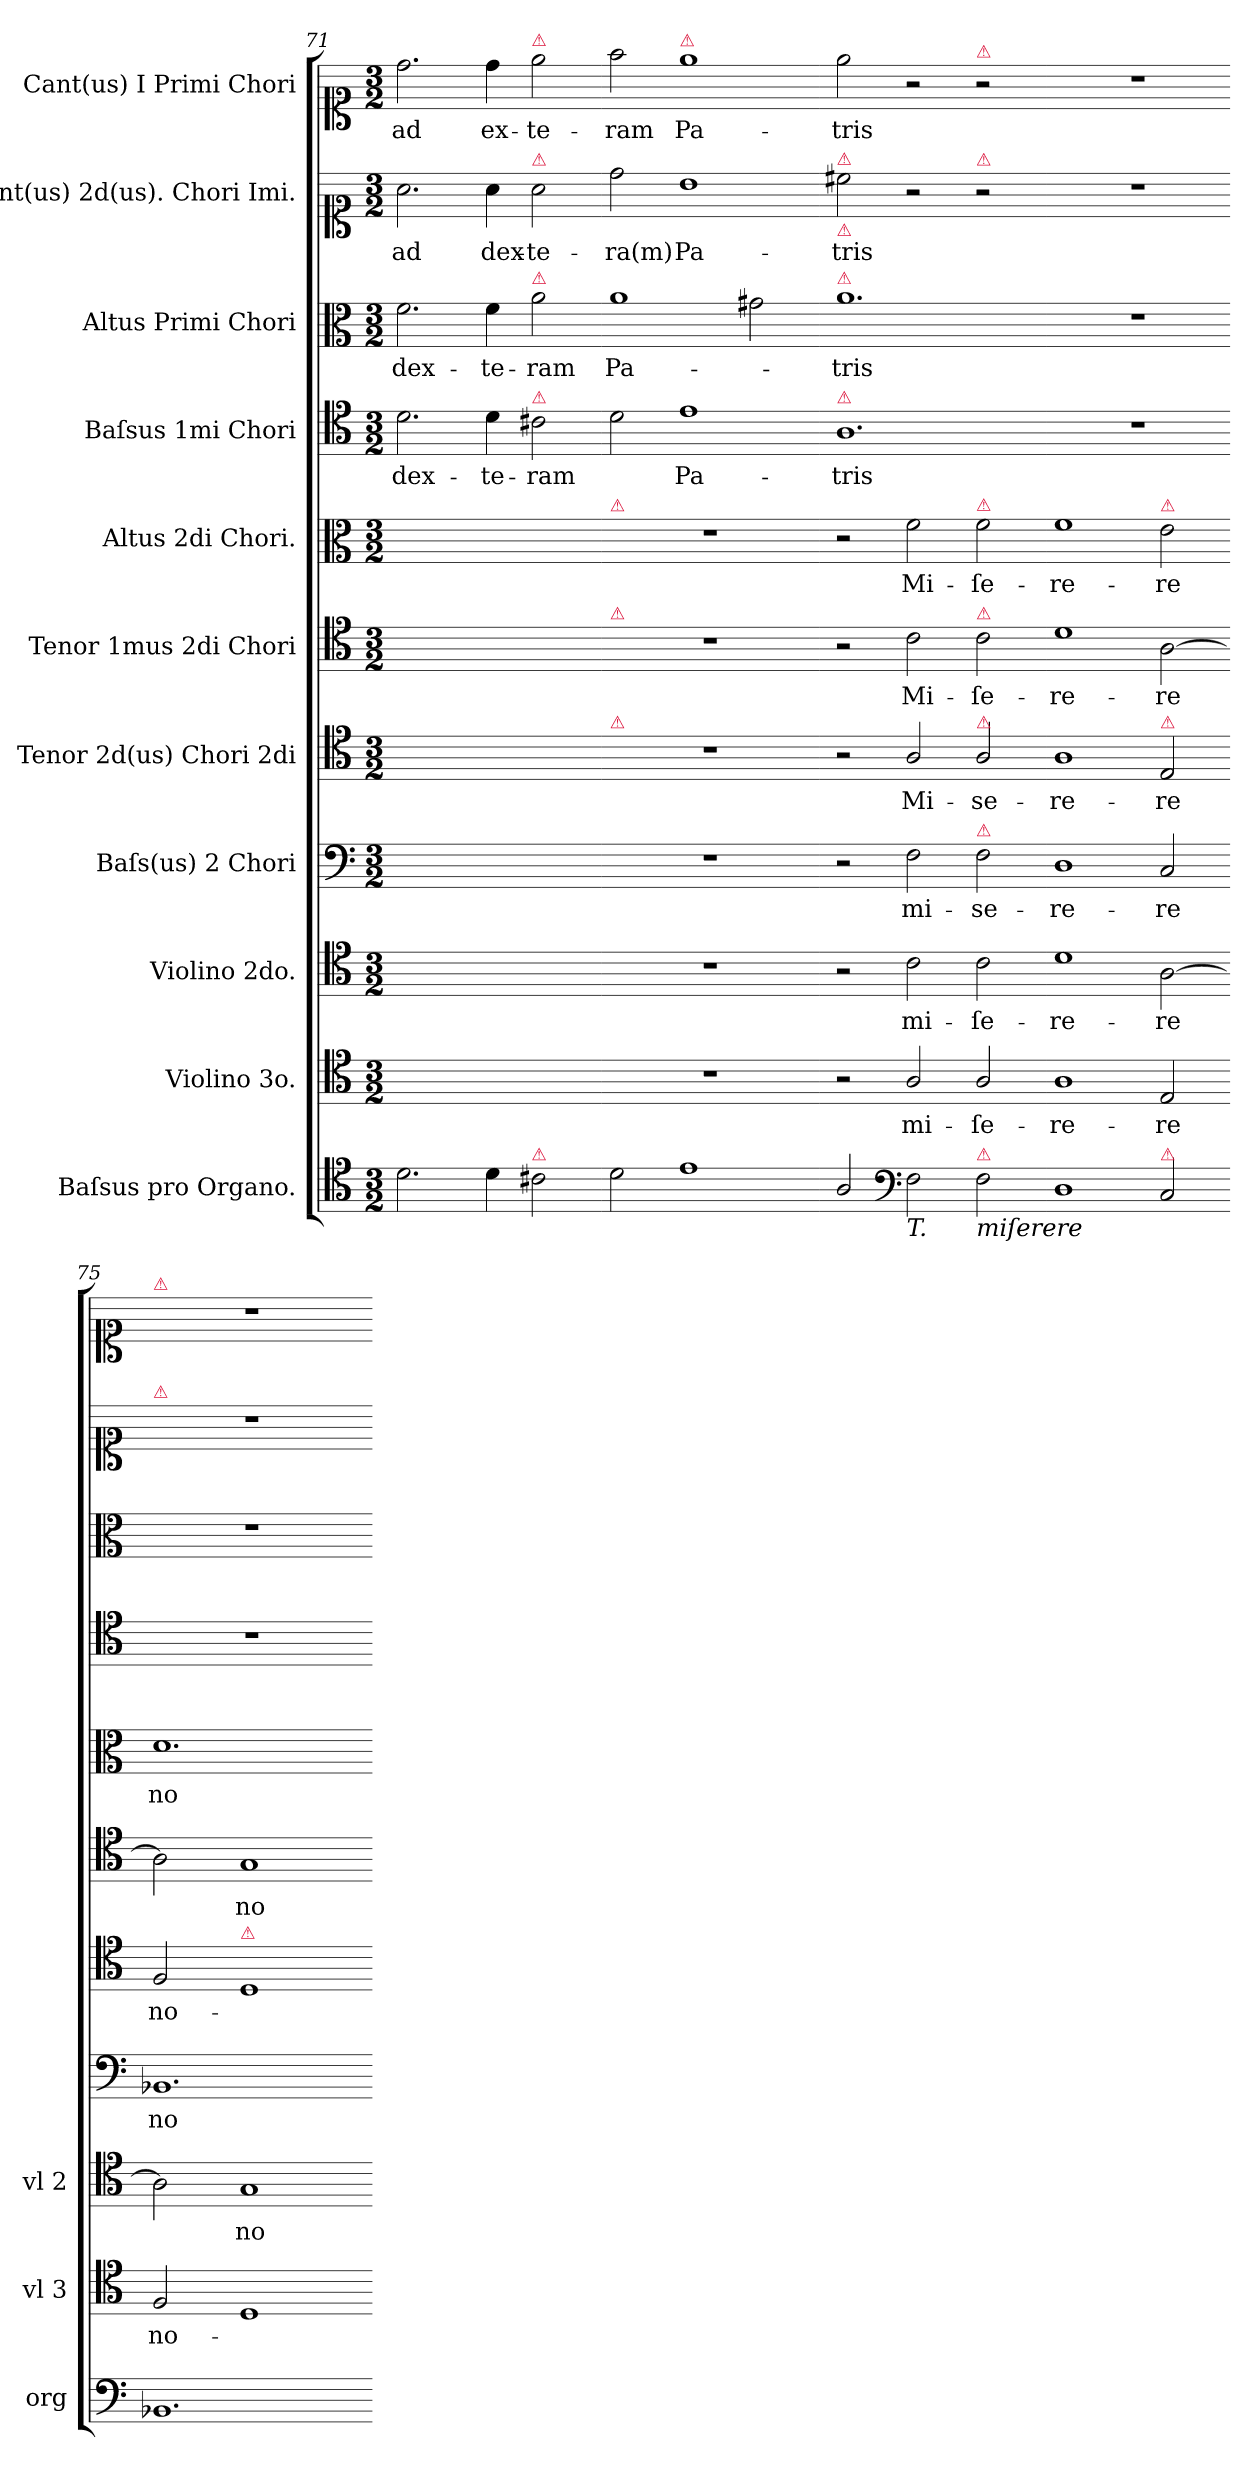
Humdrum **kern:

**kern	**kern	**text	**kern	**text	**kern	**text	**kern	**text	**kern	**text	**kern	**text	**kern	**text	**kern	**text	**kern	**text	**kern	**text
*part11	*part10	*part10	*part9	*part9	*part8	*part8	*part7	*part7	*part6	*part6	*part5	*part5	*part4	*part4	*part3	*part3	*part2	*part2	*part1	*part1
*staff11	*staff10	*staff10	*staff9	*staff9	*staff8	*staff8	*staff7	*staff7	*staff6	*staff6	*staff5	*staff5	*staff4	*staff4	*staff3	*staff3	*staff2	*staff2	*staff1	*staff1
*I"Baſsus pro Organo.	*I"Violino 3o.	*	*I"Violino 2do.	*	*I"Baſs(us) 2 Chori	*	*I"Tenor 2d(us) Chori 2di	*	*I"Tenor 1mus 2di Chori	*	*I"Altus 2di Chori.	*	*I"Baſsus 1mi Chori	*	*I"Altus Primi Chori	*	*I"Cant(us) 2d(us). Chori Imi.	*	*I"Cant(us) I Primi Chori	*
*I'org	*I'vl 3	*	*I'vl 2	*	*	*	*	*	*	*	*	*	*	*	*	*	*	*	*	*
*clefC4	*clefC4	*	*clefC4	*	*clefF4	*	*clefC4	*	*clefC4	*	*clefC3	*	*clefC4	*	*clefC3	*	*clefC1	*	*clefC1	*
*k[]	*k[]	*	*k[]	*	*k[]	*	*k[]	*	*k[]	*	*k[]	*	*k[]	*	*k[]	*	*k[]	*	*k[]	*
*D:dor	*D:dor	*	*D:dor	*	*D:dor	*	*D:dor	*	*D:dor	*	*D:dor	*	*D:dor	*	*D:dor	*	*D:dor	*	*D:dor	*
*M3/2	*M3/2	*	*M3/2	*	*M3/2	*	*M3/2	*	*M3/2	*	*M3/2	*	*M3/2	*	*M3/2	*	*M3/2	*	*M3/2	*
=71	=71	=71	=71	=71	=71	=71	=71	=71	=71	=71	=71	=71	=71	=71	=71	=71	=71	=71	=71	=71
2.d\	1.ryy	.	1.ryy	.	1.ryy	.	1.ryy	.	1.ryy	.	1.ryy	.	2.d\	dex-	2.f\	dex-	2.a\	ad	2.dd\	ad
4d\	.	.	.	.	.	.	.	.	.	.	.	.	4d\	-te-	4f\	-te-	4a\	dex-	4dd\	ex-
!	!	!	!	!	!	!	!	!	!	!	!	!	!	!	!	!	!	!	!LO:TX:a:color=crimson:t=⚠	!
!	!	!	!	!	!	!	!	!	!	!	!	!	!	!	!	!	!LO:TX:a:color=crimson:t=⚠	!	!	!
!	!	!	!	!	!	!	!	!	!	!	!	!	!	!	!LO:TX:a:color=crimson:t=⚠	!	!	!	!	!
!	!	!	!	!	!	!	!	!	!	!	!	!	!LO:TX:a:color=crimson:t=⚠	!	!	!	!	!	!	!
!LO:TX:a:color=crimson:t=⚠	!	!	!	!	!	!	!	!	!	!	!	!	!	!	!	!	!	!	!	!
2c#X\	.	.	.	.	.	.	.	.	.	.	.	.	2c#X\	-ram	2a\	-ram	2a\	-te-	2ee\	-te-
=72-	=72-	=72-	=72-	=72-	=72-	=72-	=72-	=72-	=72-	=72-	=72-	=72-	=72-	=72-	=72-	=72-	=72-	=72-	=72-	=72-
!	!	!	!	!	!	!	!	!	!	!	!LO:TX:a:color=crimson:t=⚠	!	!	!	!	!	!	!	!	!
!	!	!	!	!	!	!	!	!	!LO:TX:a:color=crimson:t=⚠	!	!	!	!	!	!	!	!	!	!	!
!	!	!	!	!	!	!	!LO:TX:a:color=crimson:t=⚠	!	!	!	!	!	!	!	!	!	!	!	!	!
2d\	1.r	.	1.r	.	1.r	.	1.r	.	1.r	.	1.r	.	2d\	.	1a	Pa-	2dd\	-ra(m)	2ff\	-ram
!	!	!	!	!	!	!	!	!	!	!	!	!	!	!	!	!	!	!	!LO:TX:a:color=crimson:t=⚠	!
1e	.	.	.	.	.	.	.	.	.	.	.	.	1e	Pa-	.	.	1b	Pa-	1ee	Pa-
.	.	.	.	.	.	.	.	.	.	.	.	.	.	.	2g#X\	.	.	.	.	.
=73-	=73-	=73-	=73-	=73-	=73-	=73-	=73-	=73-	=73-	=73-	=73-	=73-	=73-	=73-	=73-	=73-	=73-	=73-	=73-	=73-
!	!	!	!	!	!	!	!	!	!	!	!	!	!	!	!	!	!LO:TX:a:color=crimson:t=⚠	!	!	!
!	!	!	!	!	!	!	!	!	!	!	!	!	!	!	!	!	!LO:TX:b:color=crimson:t=⚠	!	!	!
!	!	!	!	!	!	!	!	!	!	!	!	!	!	!	!LO:TX:a:color=crimson:t=⚠	!	!	!	!	!
!	!	!	!	!	!	!	!	!	!	!	!	!	!LO:TX:a:color=crimson:t=⚠	!	!	!	!	!	!	!
2A/	2r	.	2r	.	2r	.	2r	.	2r	.	2r	.	1.A	-tris	1.a	-tris	2cc#X\	-tris	2ee\	-tris
*clefF4	*	*	*	*	*	*	*	*	*	*	*	*	*	*	*	*	*	*	*	*
!LO:TX:b:i:t=T.	!	!	!	!	!	!	!	!	!	!	!	!	!	!	!	!	!	!	!	!
2F\	2A/	mi-	2c\	mi-	2F\	mi-	2A/	Mi-	2c\	Mi-	2f\	Mi-	.	.	.	.	2r	.	2r	.
!	!	!	!	!	!	!	!	!	!	!	!	!	!	!	!	!	!	!	!LO:TX:a:color=crimson:t=⚠	!
!	!	!	!	!	!	!	!	!	!	!	!	!	!	!	!	!	!LO:TX:a:color=crimson:t=⚠	!	!	!
!	!	!	!	!	!	!	!	!	!	!	!LO:TX:a:color=crimson:t=⚠	!	!	!	!	!	!	!	!	!
!	!	!	!	!	!	!	!	!	!LO:TX:a:color=crimson:t=⚠	!	!	!	!	!	!	!	!	!	!	!
!	!	!	!	!	!	!	!LO:TX:a:color=crimson:t=⚠	!	!	!	!	!	!	!	!	!	!	!	!	!
!	!	!	!	!	!LO:TX:a:color=crimson:t=⚠	!	!	!	!	!	!	!	!	!	!	!	!	!	!	!
!LO:TX:b:i:t=miſerere	!	!	!	!	!	!	!	!	!	!	!	!	!	!	!	!	!	!	!	!
!LO:TX:a:color=crimson:t=⚠	!	!	!	!	!	!	!	!	!	!	!	!	!	!	!	!	!	!	!	!
2F\	2A/	-ſe-	2c\	-ſe-	2F\	-se-	2A/	-se-	2c\	-ſe-	2f\	-ſe-	.	.	.	.	2r	.	2r	.
=74-	=74-	=74-	=74-	=74-	=74-	=74-	=74-	=74-	=74-	=74-	=74-	=74-	=74-	=74-	=74-	=74-	=74-	=74-	=74-	=74-
1D	1A	-re-	1d	-re-	1D	-re-	1A	-re-	1d	-re-	1f	-re-	1.r	.	1.r	.	1.r	.	1.r	.
!	!	!	!	!	!	!	!	!	!	!	!LO:TX:a:color=crimson:t=⚠	!	!	!	!	!	!	!	!	!
!	!	!	!	!	!	!	!LO:TX:a:color=crimson:t=⚠	!	!	!	!	!	!	!	!	!	!	!	!	!
!LO:TX:a:color=crimson:t=⚠	!	!	!	!	!	!	!	!	!	!	!	!	!	!	!	!	!	!	!	!
2C/	2E/	-re	[2A\	-re	2C/	-re	2E/	-re	[2A\	-re	2e\	-re	.	.	.	.	.	.	.	.
=75-	=75-	=75-	=75-	=75-	=75-	=75-	=75-	=75-	=75-	=75-	=75-	=75-	=75-	=75-	=75-	=75-	=75-	=75-	=75-	=75-
!	!	!	!	!	!	!	!	!	!	!	!	!	!	!	!	!	!	!	!LO:TX:a:color=crimson:t=⚠	!
!	!	!	!	!	!	!	!	!	!	!	!	!	!	!	!	!	!LO:TX:a:color=crimson:t=⚠	!	!	!
1.BB-X	2F/	no-	2A\]	.	1.BB-X	no-	2F/	no-	2A\]	.	1.d	no-	1.r	.	1.r	.	1.r	.	1.r	.
!	!	!	!	!	!	!	!LO:TX:a:color=crimson:t=⚠	!	!	!	!	!	!	!	!	!	!	!	!	!
.	1D	.	1G	no-	.	.	1D	.	1G	no-	.	.	.	.	.	.	.	.	.	.
=-	=-	=-	=-	=-	=-	=-	=-	=-	=-	=-	=-	=-	=-	=-	=-	=-	=-	=-	=-	=-
*-	*-	*-	*-	*-	*-	*-	*-	*-	*-	*-	*-	*-	*-	*-	*-	*-	*-	*-	*-	*-
